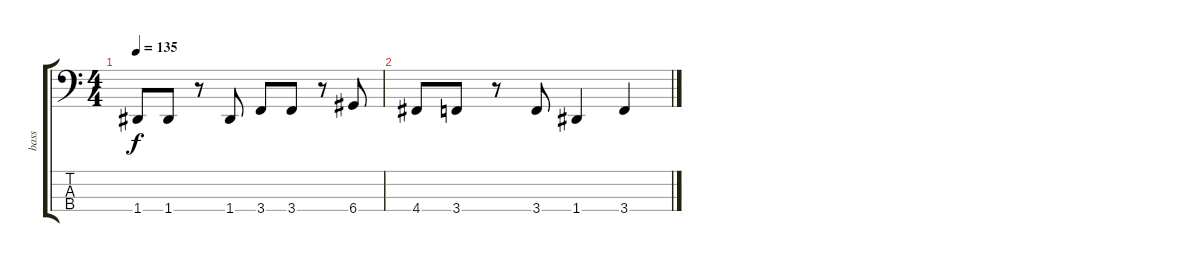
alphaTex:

\track ("bass" "bass") {instrument electricbasspick}
\staff {score tabs}
\tuning (G2 D2 A1 D1) {hide}
\ts (4 4)
\tempo 135
\clef f4
\ks c
1.4.8{dy f} 1.4.8 r.8 1.4.8 3.4.8 3.4.8 r.8 6.4.8 |
4.4.8 3.4.8 r.8 3.4.8 1.4.4 3.4.4
